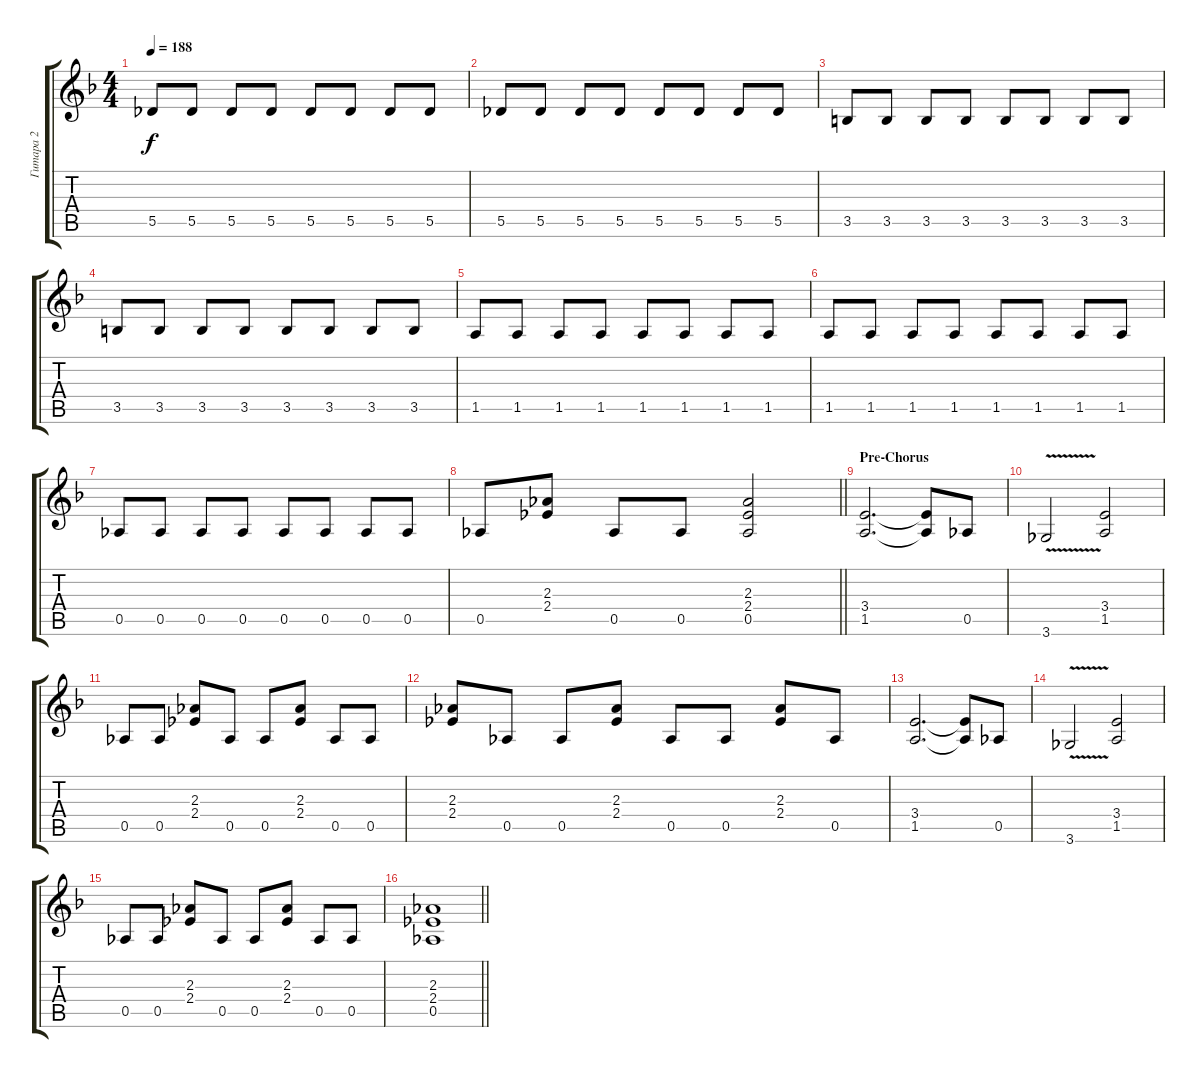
\track ("Гитара 2" "Гитара 2") {instrument distortionguitar}
\staff {score tabs}
\tuning (Eb4 Bb3 Gb3 Db3 Ab2 Eb2) {hide}
\ts (4 4)
\tempo 188
\clef g2
\ks dminor
5.5.8{dy f} 5.5.8 5.5.8 5.5.8 5.5.8 5.5.8 5.5.8 5.5.8 |
5.5.8 5.5.8 5.5.8 5.5.8 5.5.8 5.5.8 5.5.8 5.5.8 |
3.5.8 3.5.8 3.5.8 3.5.8 3.5.8 3.5.8 3.5.8 3.5.8 |
3.5.8 3.5.8 3.5.8 3.5.8 3.5.8 3.5.8 3.5.8 3.5.8 |
1.5.8 1.5.8 1.5.8 1.5.8 1.5.8 1.5.8 1.5.8 1.5.8 |
1.5.8 1.5.8 1.5.8 1.5.8 1.5.8 1.5.8 1.5.8 1.5.8 |
0.5.8 0.5.8 0.5.8 0.5.8 0.5.8 0.5.8 0.5.8 0.5.8 |
\barLineRight lightlight
0.5.8 (2.3 2.4).8 0.5.8 0.5.8 (2.3 2.4 0.5).2 |
\section ("" "Pre-Chorus")
(3.4 1.5).2{d} (3.4{t} 1.5{t}).8 0.5.8 |
3.6{v}.2 (3.4 1.5).2 |
0.5.8 0.5.8 (2.3 2.4).8 0.5.8 0.5.8 (2.3 2.4).8 0.5.8 0.5.8 |
(2.3 2.4).8 0.5.8 0.5.8 (2.3 2.4).8 0.5.8 0.5.8 (2.3 2.4).8 0.5.8 |
(3.4 1.5).2{d} (3.4{t} 1.5{t}).8 0.5.8 |
3.6{v}.2 (3.4 1.5).2 |
0.5.8 0.5.8 (2.3 2.4).8 0.5.8 0.5.8 (2.3 2.4).8 0.5.8 0.5.8 |
\barLineRight lightlight
(2.3 2.4 0.5).1
